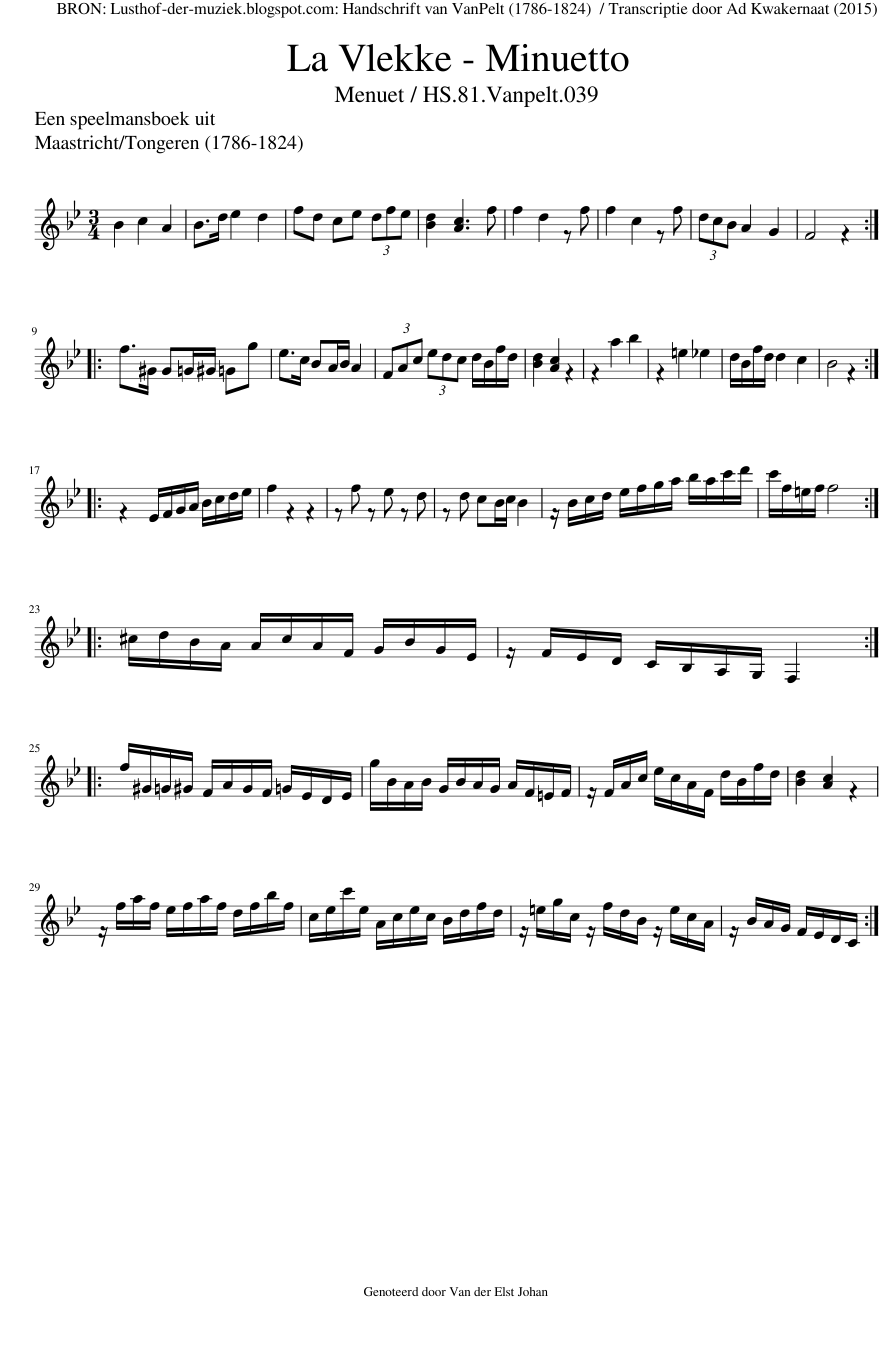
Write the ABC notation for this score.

X:1
L:1/8
Q:1/4=104
M:3/4
I:linebreak $
K:Bb
V:1 treble
V:1
 B2 c2 A2 | B>d e2 d2 | fd ce (3dfe | [Bd]2 [Ac]3 f | f2 d2 z f | %5
 f2 c2 z f | (3dcB A2 G2 | F4 z2 ::$ f>^G G=G/^G/ =Gg | e>c BA/B/ A2 | %10
 (3FAc (3edc d/B/f/d/ | [Bd]2 [Ac]2 z2 | z2 a2 b2 | z2 =e2 _e2 | d/B/f/d/ d2 c2 | %15
 B4 z2 ::$ z2 E/F/G/A/ B/c/d/e/ | f2 z2 z2 | z f z e z d | z d cB/c/ B2 | %20
 z/ B/c/d/ e/f/g/a/ b/a/c'/d'/ | c'/f/=e/f/ f4 ::$ ^c/d/B/A/ A/c/A/F/ G/B/G/E/ | z/ F/E/D/ C/B,/A,/G,/ F,2 ::$ f/^G/=G/^G/ F/A/G/F/ =G/E/D/E/ | %25
 g/B/A/B/ G/B/A/G/ A/F/=E/F/ | z/ F/A/c/ e/c/A/F/ d/B/f/d/ | [Bd]2 [Ac]2 z2 |$ z/ f/a/f/ e/f/a/f/ d/f/b/f/ | c/e/c'/e/ A/c/e/c/ B/d/f/d/ | %30
 z/ =e/g/c/ z/ f/d/B/ z/ e/c/A/ | z/ B/A/G/ F/E/D/C/ :| %32
